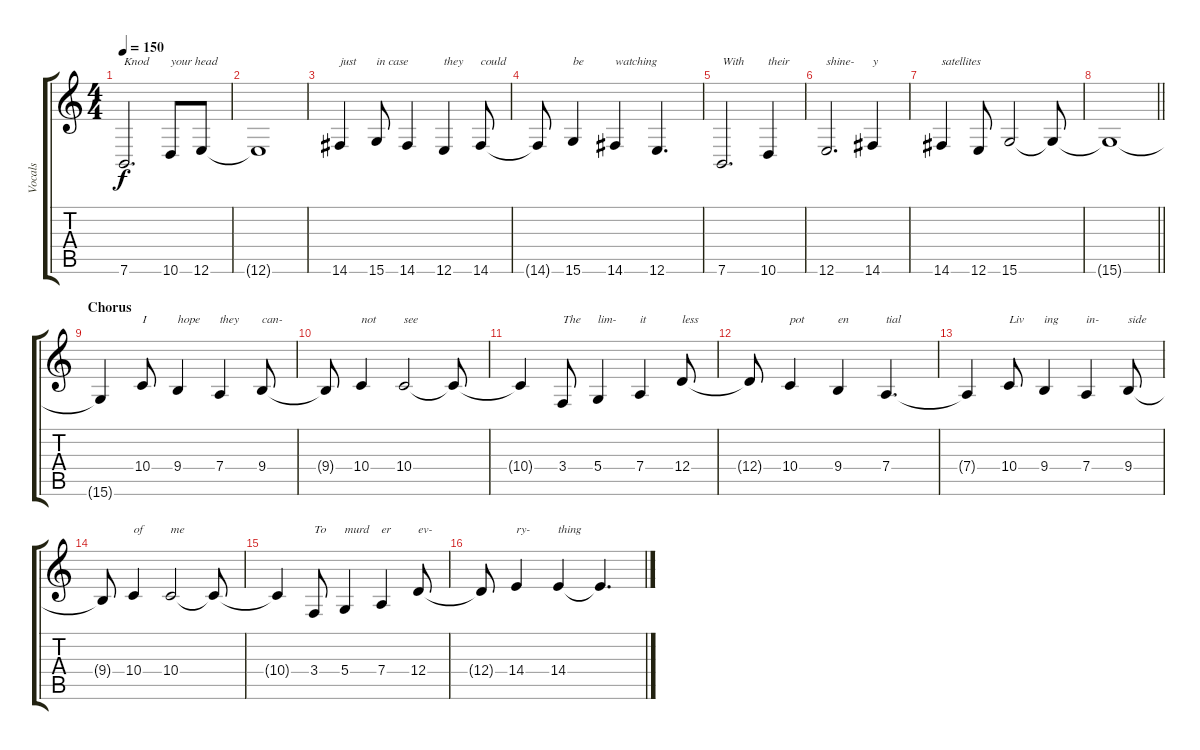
\track ("Vocals" "Vocals") {instrument tenorsax}
\staff {score tabs}
\tuning (E4 B3 G3 D3 A2 E2) {hide}
\ts (4 4)
\tempo 150
\clef g2
\ks c
7.6.2{d txt "Knod" dy f} 10.6.8{txt "your head"} 12.6.8 |
12.6{t}.1 |
14.6.4{txt "just"} 15.6.8{txt "in case"} 14.6.4 12.6.4{txt "they"} 14.6.8{txt "could"} |
14.6{t}.8 15.6.4{txt "be"} 14.6.4{txt "watching"} 12.6.4{d} |
7.6.2{d txt "With"} 10.6.4{txt "their"} |
12.6.2{d txt "shine-"} 14.6.4{txt "y"} |
14.6.4{txt "satellites"} 12.6.8 15.6.2 15.6{t}.8 |
\barLineRight lightlight
15.6{t}.1 |
\section ("" "Chorus")
15.6{t}.4 10.4.8{txt "I"} 9.4.4{txt "hope"} 7.4.4{txt "they"} 9.4.8{txt "can-"} |
9.4{t}.8 10.4.4{txt "not"} 10.4.2{txt "see"} 10.4{t}.8 |
10.4{t}.4 3.4.8{txt "The"} 5.4.4{txt "lim-"} 7.4.4{txt "it"} 12.4.8{txt "less"} |
12.4{t}.8 10.4.4{txt "pot"} 9.4.4{txt "en"} 7.4.4{d txt "tial"} |
7.4{t}.4 10.4.8{txt "Liv"} 9.4.4{txt "ing"} 7.4.4{txt "in-"} 9.4.8{txt "side"} |
9.4{t}.8 10.4.4{txt "of"} 10.4.2{txt "me"} 10.4{t}.8 |
10.4{t}.4 3.4.8{txt "To"} 5.4.4{txt "murd"} 7.4.4{txt "er"} 12.4.8{txt "ev-"} |
12.4{t}.8 14.4.4{txt "ry-"} 14.4.4{txt "thing"} 14.4{t}.4{d}
